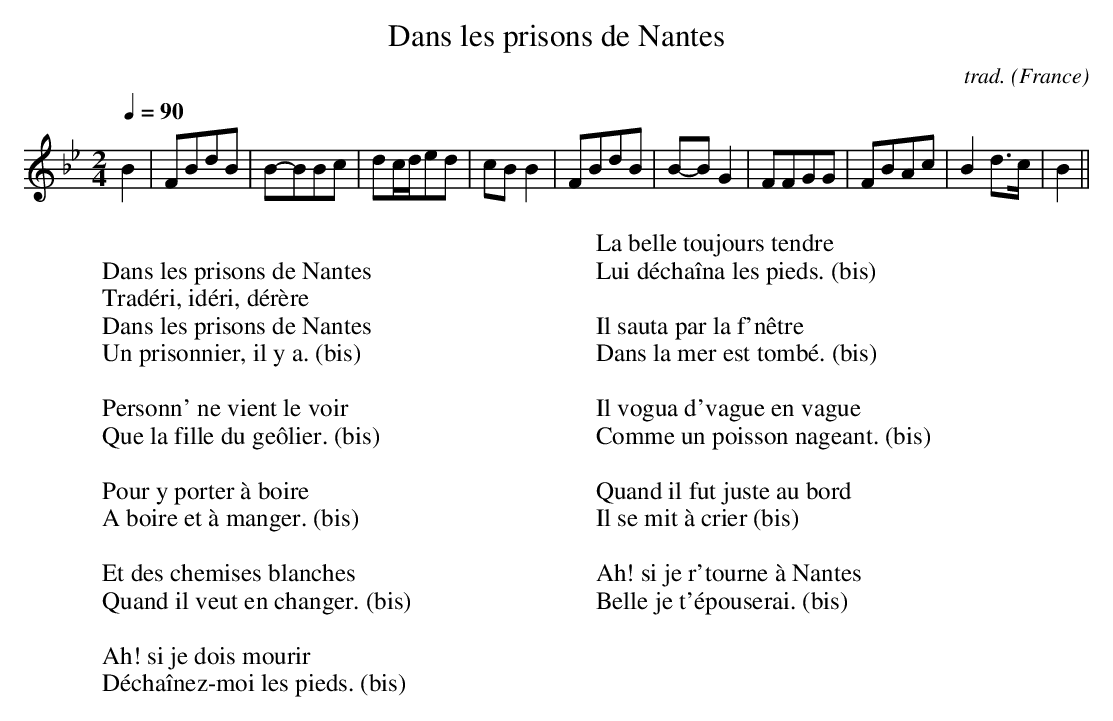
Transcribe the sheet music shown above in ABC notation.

X:1
T:Dans les prisons de Nantes
C:trad.
O:France
M:2/4
L:1/8
Q:1/4=90
K:Bb
B2|FBdB|B-BBc|dc/2d/2ed|cBB2|FBdB|B-BG2|FFGG|FBAc|B2d>c|B2||
W:
W:Dans les prisons de Nantes
W:Tradéri, idéri, dérère
W:Dans les prisons de Nantes
W:Un prisonnier, il y a. (bis)
W:
W:Personn' ne vient le voir
W:Que la fille du geôlier. (bis)
W:
W:Pour y porter à boire
W:A boire et à manger. (bis)
W:
W:Et des chemises blanches
W:Quand il veut en changer. (bis)
W:
W:Ah! si je dois mourir
W:Déchaînez-moi les pieds. (bis)
W:
W:La belle toujours tendre
W:Lui déchaîna les pieds. (bis)
W:
W:Il sauta par la f'nêtre
W:Dans la mer est tombé. (bis)
W:
W:Il vogua d'vague en vague
W:Comme un poisson nageant. (bis)
W:
W:Quand il fut juste au bord
W:Il se mit à crier (bis)
W:
W:Ah! si je r'tourne à Nantes
W:Belle je t'épouserai. (bis)
